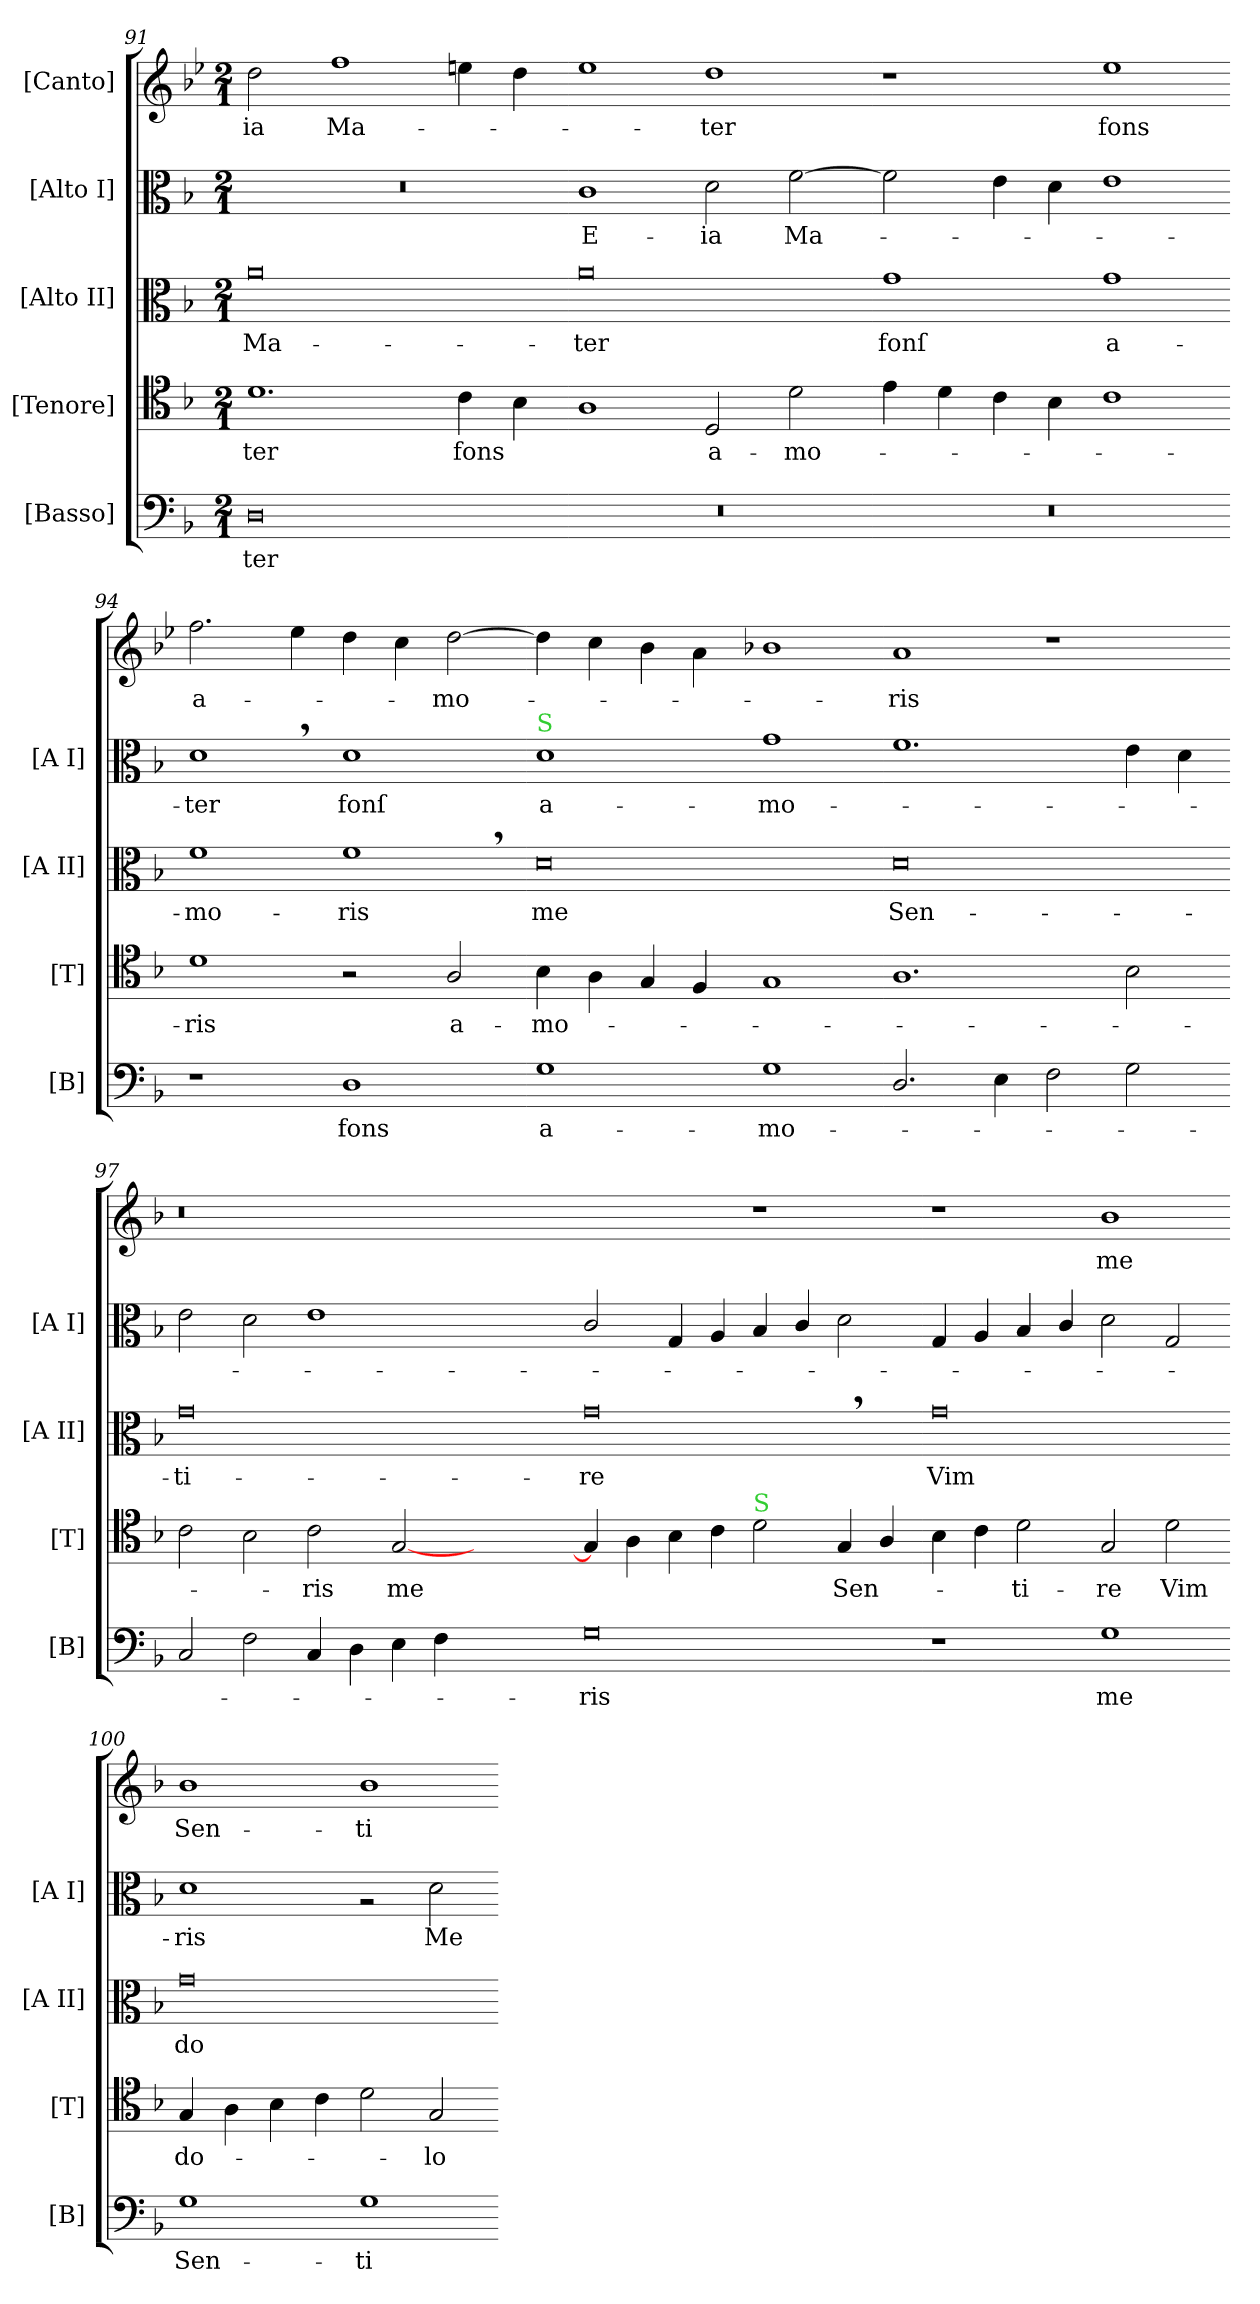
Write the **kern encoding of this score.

**kern	**text	**kern	**text	**kern	**text	**kern	**text	**kern	**text
*part5	*part5	*part4	*part4	*part3	*part3	*part2	*part2	*part1	*part1
*staff5	*staff5	*staff4	*staff4	*staff3	*staff3	*staff2	*staff2	*staff1	*staff1
*I"[Basso]	*	*I"[Tenore]	*	*I"[Alto II]	*	*I"[Alto I]	*	*I"[Canto]	*
*I'[B]	*	*I'[T]	*	*I'[A II]	*	*I'[A I]	*	*	*
*clefF4	*	*clefC4	*	*clefC3	*	*clefC3	*	*clefG2	*
*k[b-]	*	*k[b-]	*	*k[b-]	*	*k[b-]	*	*k[b-e-]	*
*M2/1	*	*M2/1	*	*M2/1	*	*M2/1	*	*M2/1	*
=91	=91	=91	=91	=91	=91	=91	=91	=91	=91
0D	-ter	1.d	-ter	0a	Ma-	0r	.	2dd\	-ia
.	.	.	.	.	.	.	.	1ff	Ma-
.	.	4c\	fons	.	.	.	.	4een\	.
.	.	4B-\	.	.	.	.	.	4dd\	.
=92-	=92-	=92-	=92-	=92-	=92-	=92-	=92-	=92-	=92-
0r	.	1A	.	0a	-ter	1c	E-	1ee	.
.	.	2D/	a-	.	.	2d\	-ia	1dd	-ter
.	.	2d\	-mo-	.	.	[2f\	Ma-	.	.
=93-	=93-	=93-	=93-	=93-	=93-	=93-	=93-	=93-	=93-
0r	.	4e\	.	1g	fonſ	2f\]	.	1r	.
.	.	4d\	.	.	.	.	.	.	.
.	.	4c\	.	.	.	4e\	.	.	.
.	.	4B-\	.	.	.	4d\	.	.	.
.	.	1c	.	1g	a-	1e	.	1ee	fons
=94-	=94-	=94-	=94-	=94-	=94-	=94-	=94-	=94-	=94-
1r	.	1d	-ris	1f	-mo-	1d,<	-ter	2.ff\	a-
.	.	.	.	.	.	.	.	4ee\	.
1D	fons	2r	.	1f,<	-ris	1d	fonſ	4dd\	.
.	.	.	.	.	.	.	.	4cc\	.
.	.	2A/	a-	.	.	.	.	[2dd\	mo-
=95-	=95-	=95-	=95-	=95-	=95-	=95-	=95-	=95-	=95-
!	!	!	!	!	!	!LO:TX:a:color=limegreen:t=S	!	!	!
1G	a-	4B-\	-mo-	0d	-me	1d	a-	4dd\]	.
.	.	4A\	.	.	.	.	.	4cc\	.
.	.	4G/	.	.	.	.	.	4b-\	.
.	.	4F/	.	.	.	.	.	4a\	.
*	*	*	*	*	*	*	*	*k[b-]	*
1G	-mo-	1G	.	.	.	1g	-mo-	1b-	.
=96-	=96-	=96-	=96-	=96-	=96-	=96-	=96-	=96-	=96-
2.D/	.	1.A	.	0d	Sen-	1.f	.	1a	-ris
4E\	.	.	.	.	.	.	.	.	.
2F\	.	.	.	.	.	.	.	1r	.
2G\	.	2B-\	.	.	.	4e\	.	.	.
.	.	.	.	.	.	4d\	.	.	.
=97-	=97-	=97-	=97-	=97-	=97-	=97-	=97-	=97-	=97-
2C/	.	2c\	.	0g	ti-	2e\	.	0.r	.
2F\	.	2B-\	.	.	.	2d\	.	.	.
4C/	.	2c\	-ris	.	.	1e	.	.	.
4D\	.	.	.	.	.	.	.	.	.
4E\	.	[2G/	me	.	.	.	.	.	.
4F\	.	.	.	.	.	.	.	.	.
1ryy	.	1ryy	.	1ryy	.	1ryy	.	.	.
=98-	=98-	=98-	=98-	=98-	=98-	=98-	=98-	=98-	=98-
0G	-ris	4G/]	.	0g,<	-re	2c/	.	1ryy	.
.	.	4A\	.	.	.	.	.	.	.
.	.	4B-\	.	.	.	4G/	.	.	.
.	.	4c\	.	.	.	4A/	.	.	.
!	!	!LO:TX:a:color=limegreen:t=S	!	!	!	!	!	!	!
.	.	2d\	.	.	.	4B-/	.	1r	.
.	.	.	.	.	.	4c/	.	.	.
.	.	4G/	Sen-	.	.	2d\	.	.	.
.	.	4A/	.	.	.	.	.	.	.
=99-	=99-	=99-	=99-	=99-	=99-	=99-	=99-	=99-	=99-
1r	.	4B-\	.	0g	Vim	4G/	.	1r	.
.	.	4c\	.	.	.	4A/	.	.	.
.	.	2d\	-ti-	.	.	4B-/	.	.	.
.	.	.	.	.	.	4c/	.	.	.
1G	me	2G/	-re	.	.	2d\	.	1b-	me
.	.	2d\	Vim	.	.	2G/	.	.	.
=100-	=100-	=100-	=100-	=100-	=100-	=100-	=100-	=100-	=100-
1G	Sen-	4G/	do-	0g	do-	1d	-ris	1b-	Sen-
.	.	4A\	.	.	.	.	.	.	.
.	.	4B-\	.	.	.	.	.	.	.
.	.	4c\	.	.	.	.	.	.	.
1G	-ti-	2d\	.	.	.	2rA	.	1b-	-ti-
.	.	2G/	-lo-	.	.	2d\	Me	.	.
=-	=-	=-	=-	=-	=-	=-	=-	=-	=-
*-	*-	*-	*-	*-	*-	*-	*-	*-	*-
